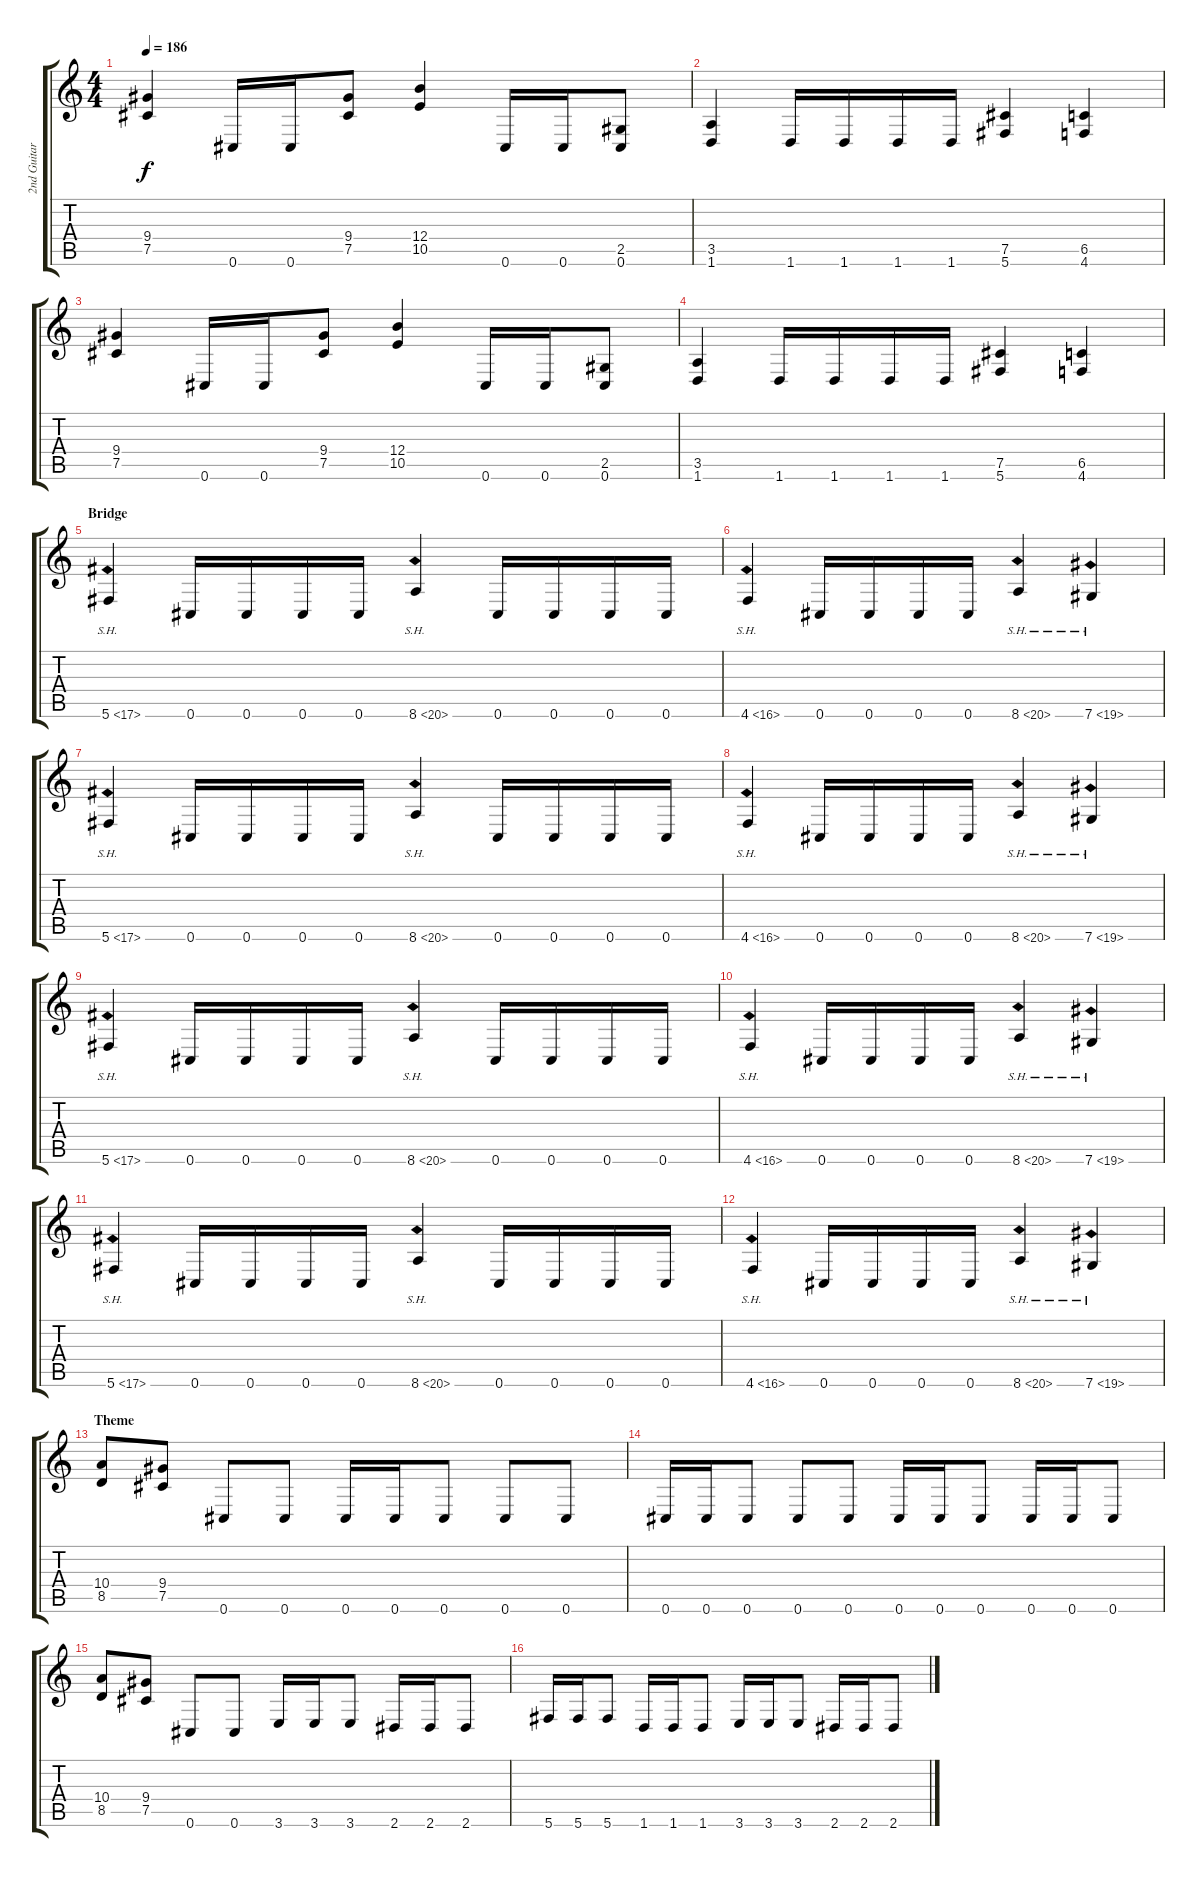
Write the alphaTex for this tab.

\track ("2nd Guitar" "2nd Guitar") {instrument distortionguitar}
\staff {score tabs}
\tuning (Db4 Ab3 E3 B2 Gb2 Db2) {hide}
\ts (4 4)
\tempo 186
\clef g2
\ks c
(9.4 7.5).4{dy f} 0.6.16 0.6.16 (9.4 7.5).8 (12.4 10.5).4 0.6.16 0.6.16 (2.5 0.6).8 |
(3.5 1.6).4 1.6.16 1.6.16 1.6.16 1.6.16 (7.5 5.6).4 (6.5 4.6).4 |
(9.4 7.5).4 0.6.16 0.6.16 (9.4 7.5).8 (12.4 10.5).4 0.6.16 0.6.16 (2.5 0.6).8 |
(3.5 1.6).4 1.6.16 1.6.16 1.6.16 1.6.16 (7.5 5.6).4 (6.5 4.6).4 |
\section ("" "Bridge")
5.6{sh 12}.4 0.6.16 0.6.16 0.6.16 0.6.16 8.6{sh 12}.4 0.6.16 0.6.16 0.6.16 0.6.16 |
4.6{sh 12}.4 0.6.16 0.6.16 0.6.16 0.6.16 8.6{sh 12}.4 7.6{sh 12}.4 |
5.6{sh 12}.4 0.6.16 0.6.16 0.6.16 0.6.16 8.6{sh 12}.4 0.6.16 0.6.16 0.6.16 0.6.16 |
4.6{sh 12}.4 0.6.16 0.6.16 0.6.16 0.6.16 8.6{sh 12}.4 7.6{sh 12}.4 |
5.6{sh 12}.4 0.6.16 0.6.16 0.6.16 0.6.16 8.6{sh 12}.4 0.6.16 0.6.16 0.6.16 0.6.16 |
4.6{sh 12}.4 0.6.16 0.6.16 0.6.16 0.6.16 8.6{sh 12}.4 7.6{sh 12}.4 |
5.6{sh 12}.4 0.6.16 0.6.16 0.6.16 0.6.16 8.6{sh 12}.4 0.6.16 0.6.16 0.6.16 0.6.16 |
4.6{sh 12}.4 0.6.16 0.6.16 0.6.16 0.6.16 8.6{sh 12}.4 7.6{sh 12}.4 |
\section ("" "Theme")
(10.4 8.5).8 (9.4 7.5).8 0.6.8 0.6.8 0.6.16 0.6.16 0.6.8 0.6.8 0.6.8 |
0.6.16 0.6.16 0.6.8 0.6.8 0.6.8 0.6.16 0.6.16 0.6.8 0.6.16 0.6.16 0.6.8 |
(10.4 8.5).8 (9.4 7.5).8 0.6.8 0.6.8 3.6.16 3.6.16 3.6.8 2.6.16 2.6.16 2.6.8 |
5.6.16 5.6.16 5.6.8 1.6.16 1.6.16 1.6.8 3.6.16 3.6.16 3.6.8 2.6.16 2.6.16 2.6.8
